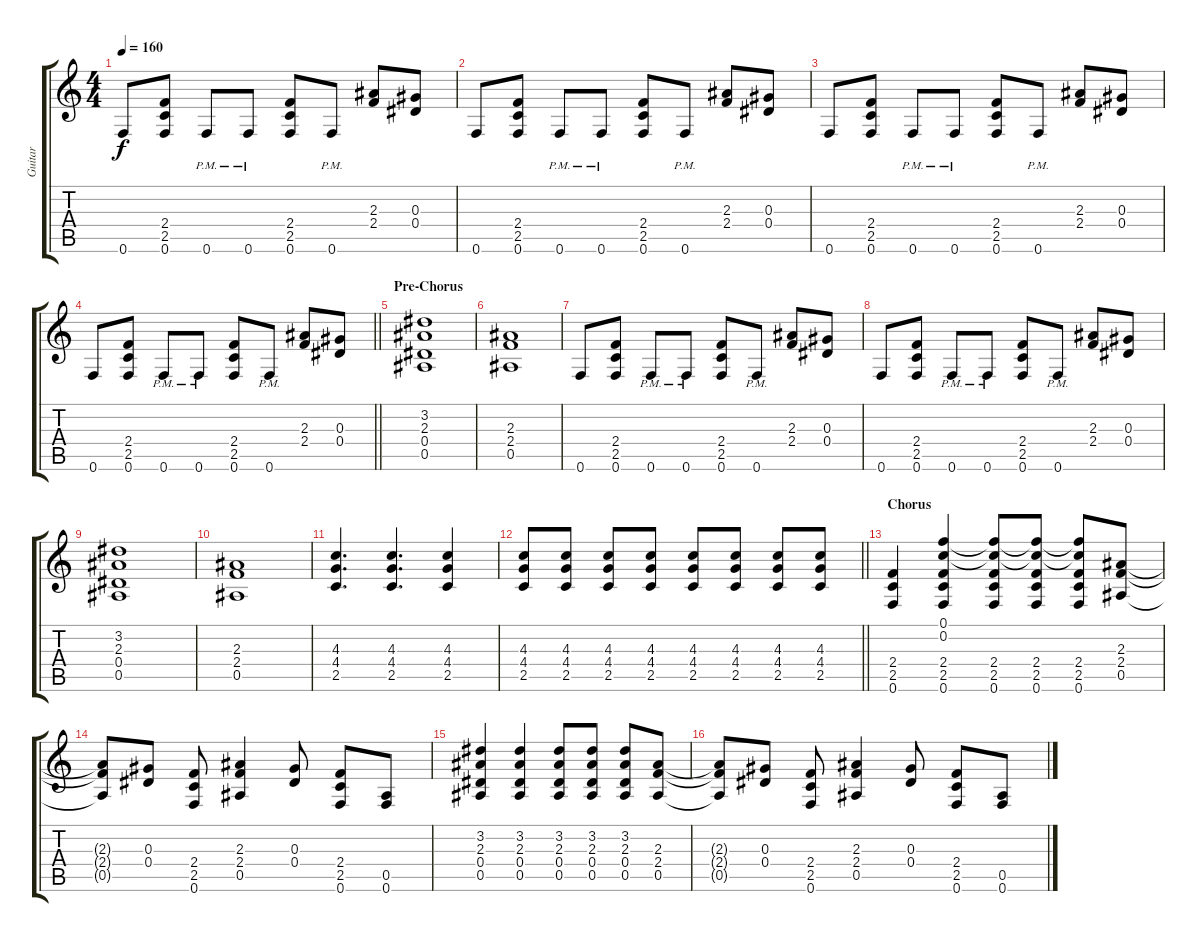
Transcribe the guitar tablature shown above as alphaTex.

\track ("Guitar" "Guitar") {instrument distortionguitar}
\staff {score tabs}
\tuning (F4 C4 Ab3 Eb3 Bb2 F2) {hide}
\ts (4 4)
\tempo 160
\clef g2
\ks c
0.6.8{dy f} (2.4 2.5 0.6).8 0.6{pm}.8 0.6{pm}.8 (2.4 2.5 0.6).8 0.6{pm}.8 (2.3 2.4).8 (0.3 0.4).8 |
0.6.8 (2.4 2.5 0.6).8 0.6{pm}.8 0.6{pm}.8 (2.4 2.5 0.6).8 0.6{pm}.8 (2.3 2.4).8 (0.3 0.4).8 |
0.6.8 (2.4 2.5 0.6).8 0.6{pm}.8 0.6{pm}.8 (2.4 2.5 0.6).8 0.6{pm}.8 (2.3 2.4).8 (0.3 0.4).8 |
\barLineRight lightlight
0.6.8 (2.4 2.5 0.6).8 0.6{pm}.8 0.6{pm}.8 (2.4 2.5 0.6).8 0.6{pm}.8 (2.3 2.4).8 (0.3 0.4).8 |
\section ("" "Pre-Chorus")
(3.2 2.3 0.4 0.5).1 |
(2.3 2.4 0.5).1 |
0.6.8 (2.4 2.5 0.6).8 0.6{pm}.8 0.6{pm}.8 (2.4 2.5 0.6).8 0.6{pm}.8 (2.3 2.4).8 (0.3 0.4).8 |
0.6.8 (2.4 2.5 0.6).8 0.6{pm}.8 0.6{pm}.8 (2.4 2.5 0.6).8 0.6{pm}.8 (2.3 2.4).8 (0.3 0.4).8 |
(3.2 2.3 0.4 0.5).1 |
(2.3 2.4 0.5).1 |
(4.3 4.4 2.5).4{d} (4.3 4.4 2.5).4{d} (4.3 4.4 2.5).4 |
\barLineRight lightlight
(4.3 4.4 2.5).8 (4.3 4.4 2.5).8 (4.3 4.4 2.5).8 (4.3 4.4 2.5).8 (4.3 4.4 2.5).8 (4.3 4.4 2.5).8 (4.3 4.4 2.5).8 (4.3 4.4 2.5).8 |
\section ("" "Chorus")
(2.4 2.5 0.6).4 (0.1 0.2 2.4 2.5 0.6).4 (0.1{t} 0.2{t} 2.4 2.5 0.6).8 (0.1{t} 0.2{t} 2.4 2.5 0.6).8 (0.1{t} 0.2{t} 2.4 2.5 0.6).8 (2.3 2.4 0.5).8 |
(2.3{t} 2.4{t} 0.5{t}).8 (0.3 0.4).8 (2.4 2.5 0.6).8 (2.3 2.4 0.5).4 (0.3 0.4).8 (2.4 2.5 0.6).8 (0.5 0.6).8 |
(3.2 2.3 0.4 0.5).4 (3.2 2.3 0.4 0.5).4 (3.2 2.3 0.4 0.5).8 (3.2 2.3 0.4 0.5).8 (3.2 2.3 0.4 0.5).8 (2.3 2.4 0.5).8 |
(2.3{t} 2.4{t} 0.5{t}).8 (0.3 0.4).8 (2.4 2.5 0.6).8 (2.3 2.4 0.5).4 (0.3 0.4).8 (2.4 2.5 0.6).8 (0.5 0.6).8
